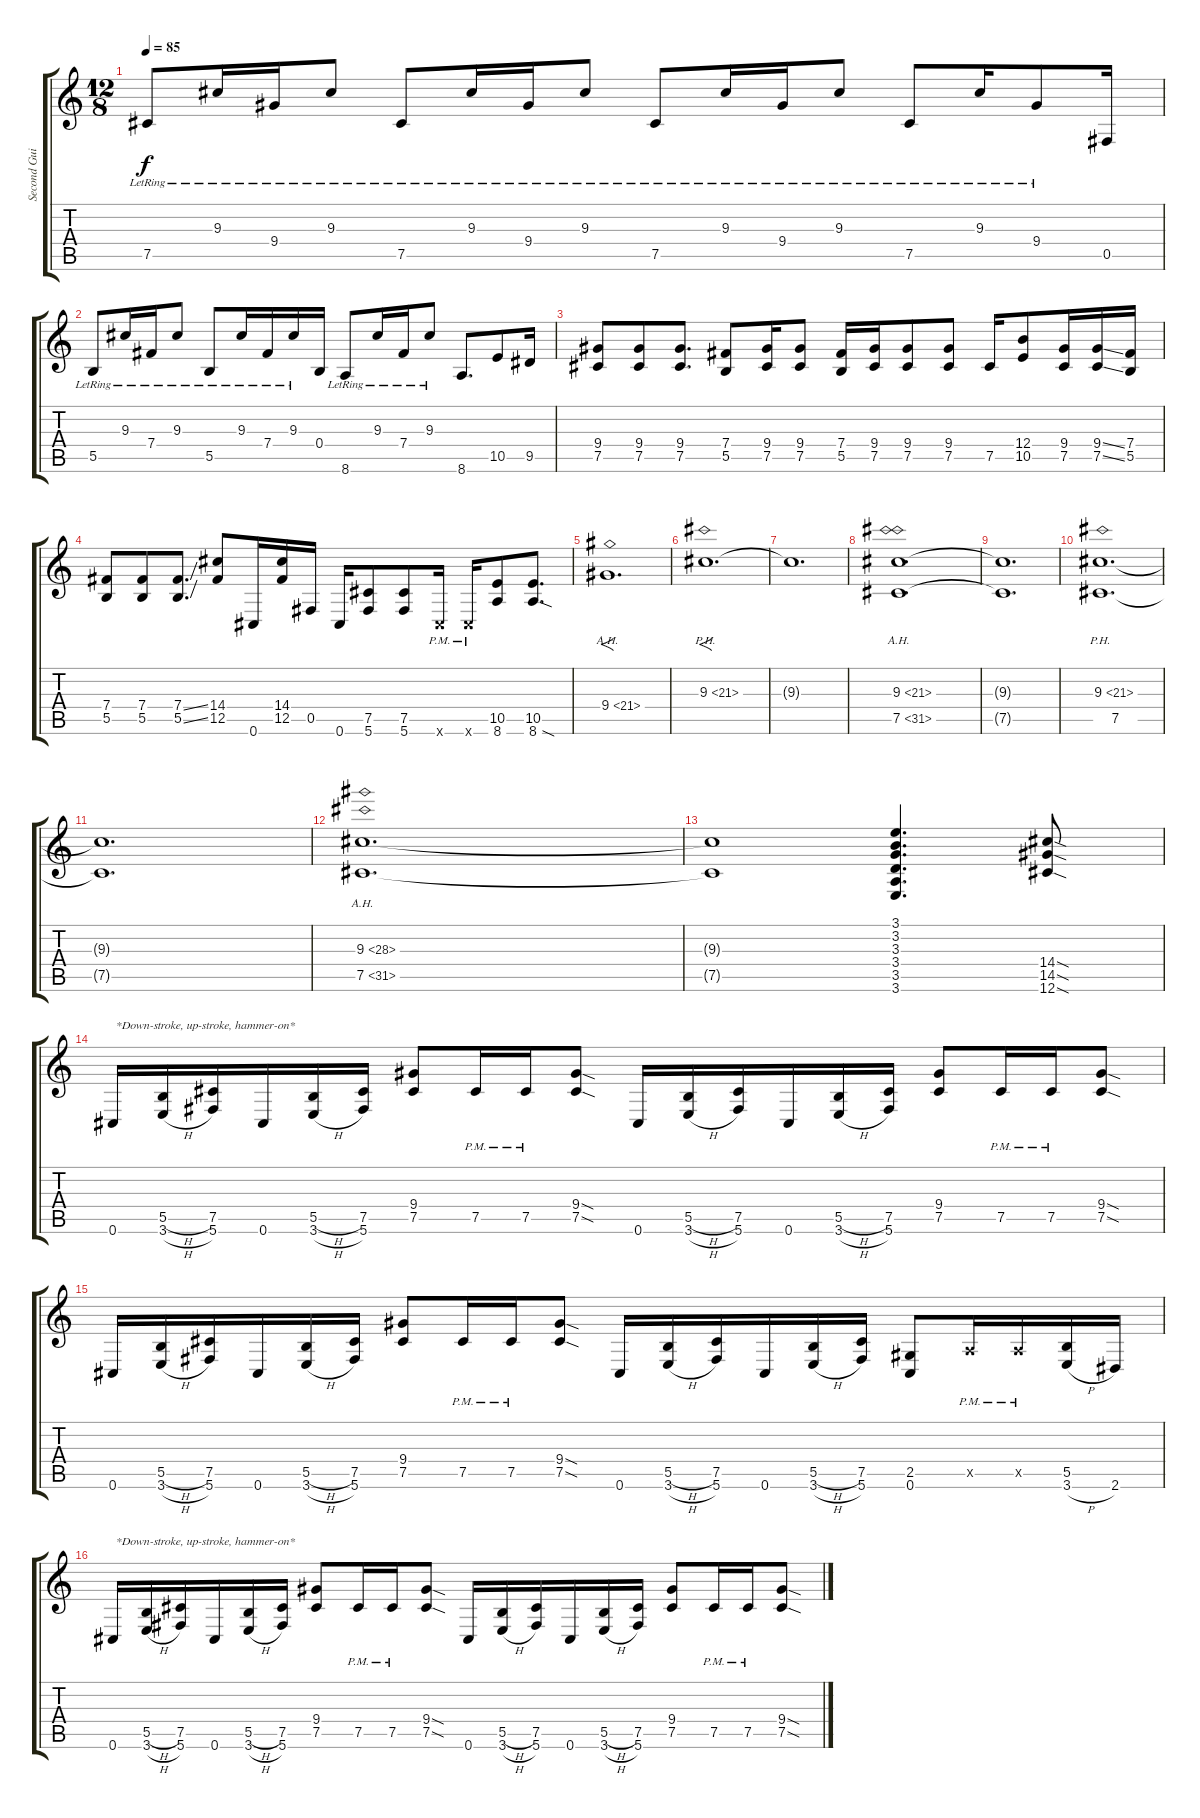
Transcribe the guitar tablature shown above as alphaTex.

\track ("Second Guitar" "Second Gui") {instrument electricguitarclean}
\staff {score tabs}
\tuning (Db4 Ab3 E3 B2 Gb2 Db2) {hide}
\ts (12 8)
\tempo 85
\clef g2
\ks c
7.5{lr}.8{dy f} 9.3{lr}.16 9.4{lr}.16 9.3{lr}.8 7.5{lr}.8 9.3{lr}.16 9.4{lr}.16 9.3{lr}.8 7.5{lr}.8 9.3{lr}.16 9.4{lr}.16 9.3{lr}.8 7.5{lr}.8 9.3{lr}.16 9.4{lr}.8 0.5.16 |
5.5{lr}.8 9.3{lr}.16 7.4{lr}.16 9.3{lr}.8 5.5{lr}.8 9.3{lr}.16 7.4{lr}.16 9.3{lr}.16 0.4.16 8.6{lr}.8 9.3{lr}.16 7.4{lr}.16 9.3{lr}.8 8.6.8{d} 10.5.8 9.5.16 |
(9.4 7.5).8 (9.4 7.5).8 (9.4 7.5).8{d} (7.4 5.5).8 (9.4 7.5).16 (9.4 7.5).8 (7.4 5.5).16 (9.4 7.5).16 (9.4 7.5).8 (9.4 7.5).8 7.5.16 (12.4 10.5).8 (9.4 7.5).16 (9.4{ss} 7.5{ss}).16 (7.4 5.5).16 |
(7.4 5.5).8 (7.4 5.5).8 (7.4{ss} 5.5{ss}).8{d} (14.4 12.5).8 0.6.16 (14.4 12.5).16 0.5.16 0.6.16 (7.5 5.6).8 (7.5 5.6).8 0.6{pm x}.16 0.6{pm x}.16 (10.5 8.6).8 (10.5 8.6{sod}).8{d} |
9.4{ah 12}.1{f d instrument distortionguitar} |
9.3{ph 12}.1{f d volume 12} |
9.3{t}.1{d volume 0} |
(9.3{ah 12} 7.5{ah 24}).1{d volume 12} |
(9.3{t} 7.5{t}).1{d volume 0} |
(9.3{ph 12} 7.5).1{d volume 12} |
(9.3{t} 7.5{t}).1{d volume 0} |
(9.3{ah 19} 7.5{ah 24}).1{d volume 12} |
(9.3{t} 7.5{t}).1{volume 0} (3.1 3.2 3.3 3.4 3.5 3.6).4{d volume 12 instrument guitarharmonics} (14.4{sod} 14.5{sod} 12.6{sod}).8{instrument overdrivenguitar} |
0.6.16{txt " *Down-stroke, up-stroke, hammer-on*"} (5.5{h} 3.6{h}).16 (7.5 5.6).16 0.6.16 (5.5{h} 3.6{h}).16 (7.5 5.6).16 (9.4 7.5).8 7.5{pm}.16 7.5{pm}.16 (9.4{sod} 7.5{sod}).8 0.6.16 (5.5{h} 3.6{h}).16 (7.5 5.6).16 0.6.16 (5.5{h} 3.6{h}).16 (7.5 5.6).16 (9.4 7.5).8 7.5{pm}.16 7.5{pm}.16 (9.4{sod} 7.5{sod}).8 |
0.6.16 (5.5{h} 3.6{h}).16 (7.5 5.6).16 0.6.16 (5.5{h} 3.6{h}).16 (7.5 5.6).16 (9.4 7.5).8 7.5{pm}.16 7.5{pm}.16 (9.4{sod} 7.5{sod}).8 0.6.16 (5.5{h} 3.6{h}).16 (7.5 5.6).16 0.6.16 (5.5{h} 3.6{h}).16 (7.5 5.6).16 (2.5 0.6).8 3.5{pm x}.16 3.5{pm x}.16 (5.5 3.6{h}).16 2.6.16 |
0.6.16{txt " *Down-stroke, up-stroke, hammer-on*"} (5.5{h} 3.6{h}).16 (7.5 5.6).16 0.6.16 (5.5{h} 3.6{h}).16 (7.5 5.6).16 (9.4 7.5).8 7.5{pm}.16 7.5{pm}.16 (9.4{sod} 7.5{sod}).8 0.6.16 (5.5{h} 3.6{h}).16 (7.5 5.6).16 0.6.16 (5.5{h} 3.6{h}).16 (7.5 5.6).16 (9.4 7.5).8 7.5{pm}.16 7.5{pm}.16 (9.4{sod} 7.5{sod}).8
